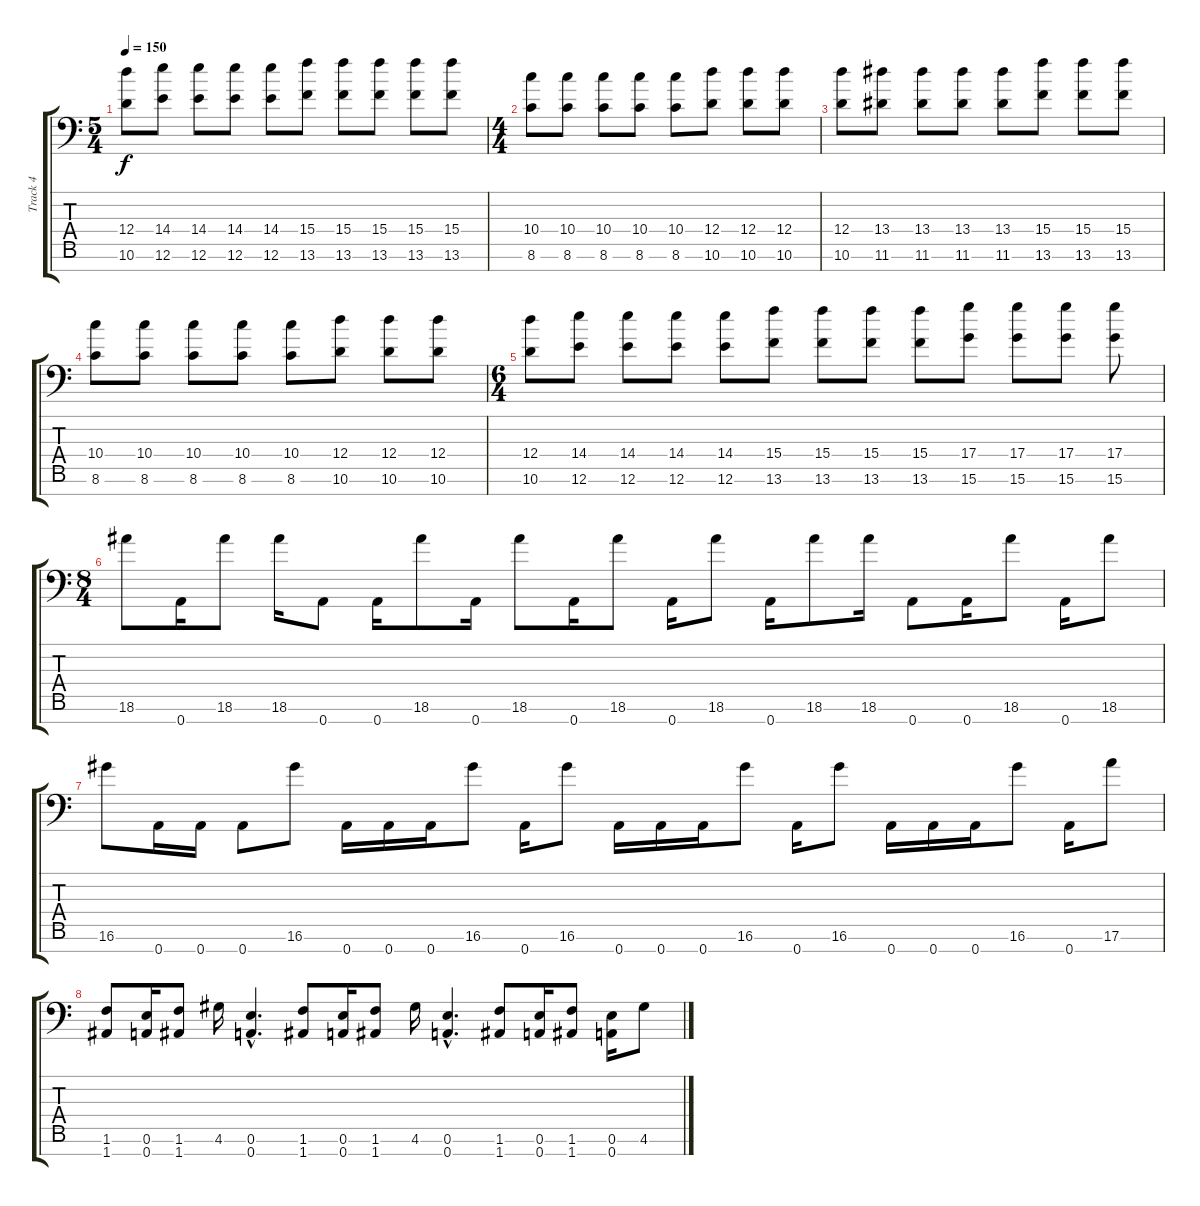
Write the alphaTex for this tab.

\track ("Track 4" "Track 4") {instrument distortionguitar}
\staff {score tabs}
\tuning (E4 B3 G3 D3 A2 E2 A1) {hide}
\ts (5 4)
\tempo 150
\clef f4
\ks c
(12.4 10.6).8{dy f} (14.4 12.6).8 (14.4 12.6).8 (14.4 12.6).8 (14.4 12.6).8 (15.4 13.6).8 (15.4 13.6).8 (15.4 13.6).8 (15.4 13.6).8 (15.4 13.6).8 |
\ts (4 4)
(10.4 8.6).8 (10.4 8.6).8 (10.4 8.6).8 (10.4 8.6).8 (10.4 8.6).8 (12.4 10.6).8 (12.4 10.6).8 (12.4 10.6).8 |
(12.4 10.6).8 (13.4 11.6).8 (13.4 11.6).8 (13.4 11.6).8 (13.4 11.6).8 (15.4 13.6).8 (15.4 13.6).8 (15.4 13.6).8 |
(10.4 8.6).8 (10.4 8.6).8 (10.4 8.6).8 (10.4 8.6).8 (10.4 8.6).8 (12.4 10.6).8 (12.4 10.6).8 (12.4 10.6).8 |
\ts (6 4)
(12.4 10.6).8 (14.4 12.6).8 (14.4 12.6).8 (14.4 12.6).8 (14.4 12.6).8 (15.4 13.6).8 (15.4 13.6).8 (15.4 13.6).8 (15.4 13.6).8 (17.4 15.6).8 (17.4 15.6).8 (17.4 15.6).8 (17.4 15.6).8 |
\ts (8 4)
18.6.8 0.7.16 18.6.8 18.6.16 0.7.8 0.7.16 18.6.8 0.7.16 18.6.8 0.7.16 18.6.8 0.7.16 18.6.8 0.7.16 18.6.8 18.6.16 0.7.8 0.7.16 18.6.8 0.7.16 18.6.8 |
16.6.8 0.7.16 0.7.16 0.7.8 16.6.8 0.7.16 0.7.16 0.7.16 16.6.8 0.7.16 16.6.8 0.7.16 0.7.16 0.7.16 16.6.8 0.7.16 16.6.8 0.7.16 0.7.16 0.7.16 16.6.8 0.7.16 17.6.8 |
(1.6 1.7).8 (0.6 0.7).16 (1.6 1.7).8 4.6.16 (0.6{hac} 0.7{hac}).4{d} (1.6 1.7).8 (0.6 0.7).16 (1.6 1.7).8 4.6.16 (0.6{hac} 0.7{hac}).4{d} (1.6 1.7).8 (0.6 0.7).16 (1.6 1.7).8 (0.6 0.7).16 4.6.8
